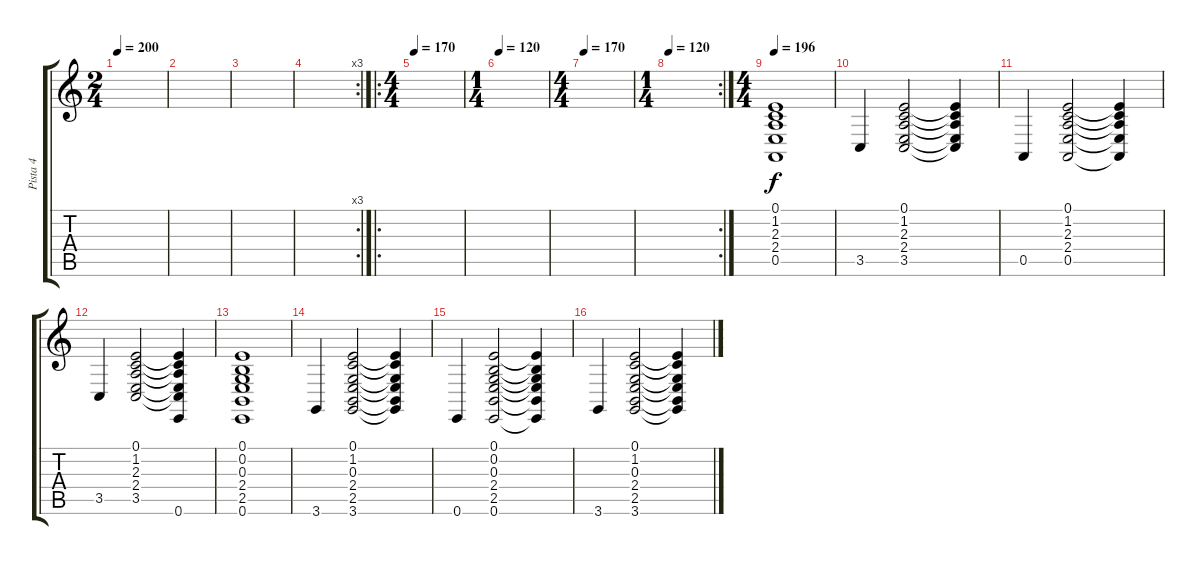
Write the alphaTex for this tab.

\track ("Pista 4" "Pista 4") {instrument fx4atmosphere}
\staff {score tabs}
\tuning (E4 B3 G3 D3 A2 E2) {hide}
\ts (2 4)
\tempo 200
\clef g2
\ks c
|
|
|
\rc 3
|
\ro
\ts (4 4)
\tempo 170
|
\ts (1 4)
\tempo 120
|
\ts (4 4)
\tempo 170
|
\rc 2
\ts (1 4)
\tempo 120
|
\ts (4 4)
\tempo 196
(0.1 1.2 2.3 2.4 0.5).1{volume 8 balance 8 instrument fx4atmosphere} |
3.5.4 (0.1 1.2 2.3 2.4 3.5).2 (0.1{t} 1.2{t} 2.3{t} 2.4{t} 3.5{t}).4 |
0.5.4 (0.1 1.2 2.3 2.4 0.5).2 (0.1{t} 1.2{t} 2.3{t} 2.4{t} 0.5{t}).4 |
3.5.4 (0.1 1.2 2.3 2.4 3.5).2 (0.1{t} 1.2{t} 2.3{t} 2.4{t} 3.5{t} 0.6).4 |
(0.1 0.2 0.3 2.4 2.5 0.6).1 |
3.6.4 (0.1 1.2 0.3 2.4 2.5 3.6).2 (0.1{t} 1.2{t} 0.3{t} 2.4{t} 2.5{t} 3.6{t}).4 |
0.6.4 (0.1 0.2 0.3 2.4 2.5 0.6).2 (0.1{t} 0.2{t} 0.3{t} 2.4{t} 2.5{t} 0.6{t}).4 |
3.6.4 (0.1 1.2 0.3 2.4 2.5 3.6).2 (0.1{t} 1.2{t} 0.3{t} 2.4{t} 2.5{t} 3.6{t}).4
